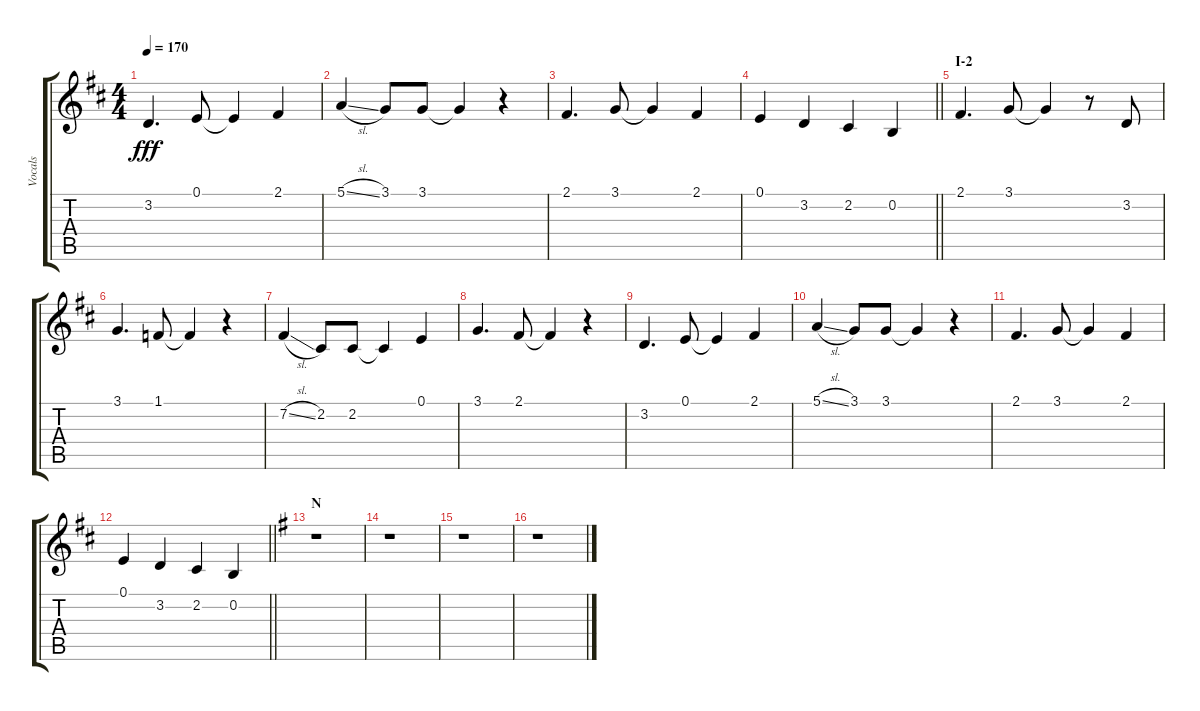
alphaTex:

\track ("Vocals" "Vocals") {instrument voiceoohs}
\staff {score tabs}
\tuning (E4 B3 G3 D3 A2 E2) {hide}
\ts (4 4)
\tempo 170
\clef g2
\ks d
3.2.4{d dy fff} 0.1.8 0.1{t}.4 2.1.4 |
5.1{sl}.4 3.1.8 3.1.8 3.1{t}.4 r.4 |
2.1.4{d} 3.1.8 3.1{t}.4 2.1.4 |
\barLineRight lightlight
0.1.4 3.2.4 2.2.4 0.2.4 |
\section ("" "I-2")
2.1.4{d} 3.1.8 3.1{t}.4 r.8 3.2.8 |
3.1.4{d} 1.1.8 1.1{t}.4 r.4 |
7.2{sl}.4 2.2.8 2.2.8 2.2{t}.4 0.1.4 |
3.1.4{d} 2.1.8 2.1{t}.4 r.4 |
3.2.4{d} 0.1.8 0.1{t}.4 2.1.4 |
5.1{sl}.4 3.1.8 3.1.8 3.1{t}.4 r.4 |
2.1.4{d} 3.1.8 3.1{t}.4 2.1.4 |
\barLineRight lightlight
0.1.4 3.2.4 2.2.4 0.2.4 |
\section ("" "N")
\ks g
r.1 |
r.1 |
r.1 |
r.1
